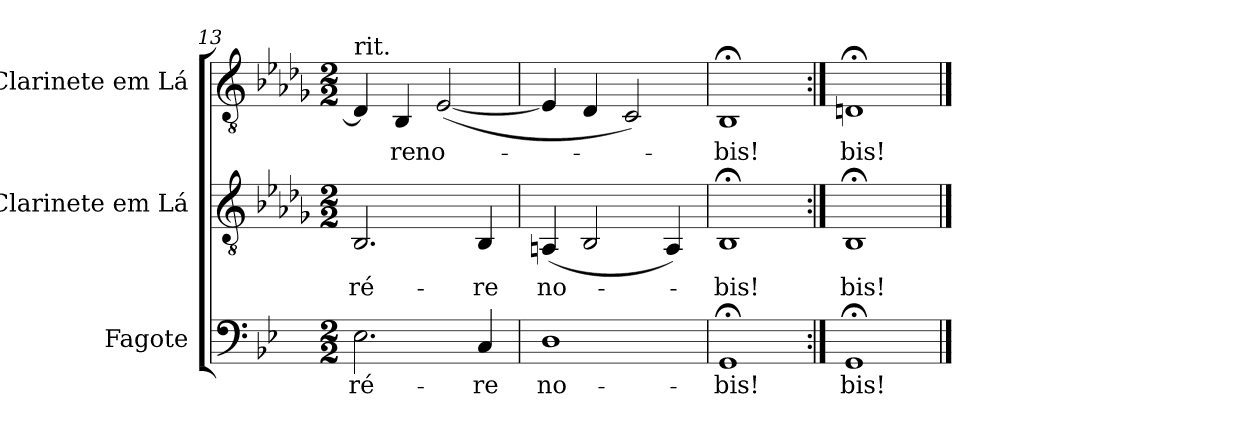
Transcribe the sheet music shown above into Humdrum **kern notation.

**kern	**text	**kern	**text	**kern	**text
*part3	*part3	*part2	*part2	*part1	*part1
*staff3	*staff3	*staff2	*staff2	*staff1	*staff1
*I"Fagote	*	*I"Clarinete em Lá	*	*I"Clarinete em Lá	*
*	*	*I'T.2	*	*I'T.1	*
*clefF4	*	*clefGv2	*	*clefGv2	*
*	*	*ITrd2c3	*	*ITrd2c3	*
*k[b-e-]	*	*k[b-e-]	*	*k[b-e-]	*
*g:	*	*g:	*	*g:	*
*M2/2	*	*M2/2	*	*M2/2	*
=13	=13	=13	=13	=13	=13
!	!LO:LY:b:color=#000000	!	!	!	!
!	!	!	!	!LO:TX:t=rit.	!
!	!	!	!LO:LY:b:color=#000000	!	!
2.E-i\	-ré-	2.GGi/	-ré-	4BB-i/]	.
!	!	!	!	!	!LO:LY:b:color=#000000
.	.	.	.	4GGi/	-re
!	!	!	!	!	!LO:LY:b:color=#000000
.	.	.	.	([2Ci/	no-
!	!LO:LY:b:color=#000000	!	!	!	!
!	!	!	!LO:LY:b:color=#000000	!	!
4Ci/	-re	4GGi/	-re	.	.
=14	=14	=14	=14	=14	=14
!	!LO:LY:b:color=#000000	!	!	!	!
!	!	!	!LO:LY:b:color=#000000	!	!
1Di	no-	(4FF#Xi/	no-	4Ci/]	.
.	.	2GGi/	.	4BB-i/	.
.	.	.	.	2AAi/)	.
.	.	4FF#i/)	.	.	.
=15	=15	=15	=15	=15	=15
!	!LO:LY:b:color=#000000	!	!	!	!
!	!	!	!LO:LY:b:color=#000000	!	!
!	!	!	!	!	!LO:LY:b:color=#000000
1GG;i	-bis!	1GG;i	-bis!	1GG;i	-bis!
=16:|!	=16:|!	=16:|!	=16:|!	=16:|!	=16:|!
!	!LO:LY:b:color=#000000	!	!	!	!
!	!	!	!LO:LY:b:color=#000000	!	!
!	!	!	!	!	!LO:LY:b:color=#000000
1GG;i	bis!	1GG;i	bis!	1BBn;i	bis!
==	==	==	==	==	==
*-	*-	*-	*-	*-	*-
